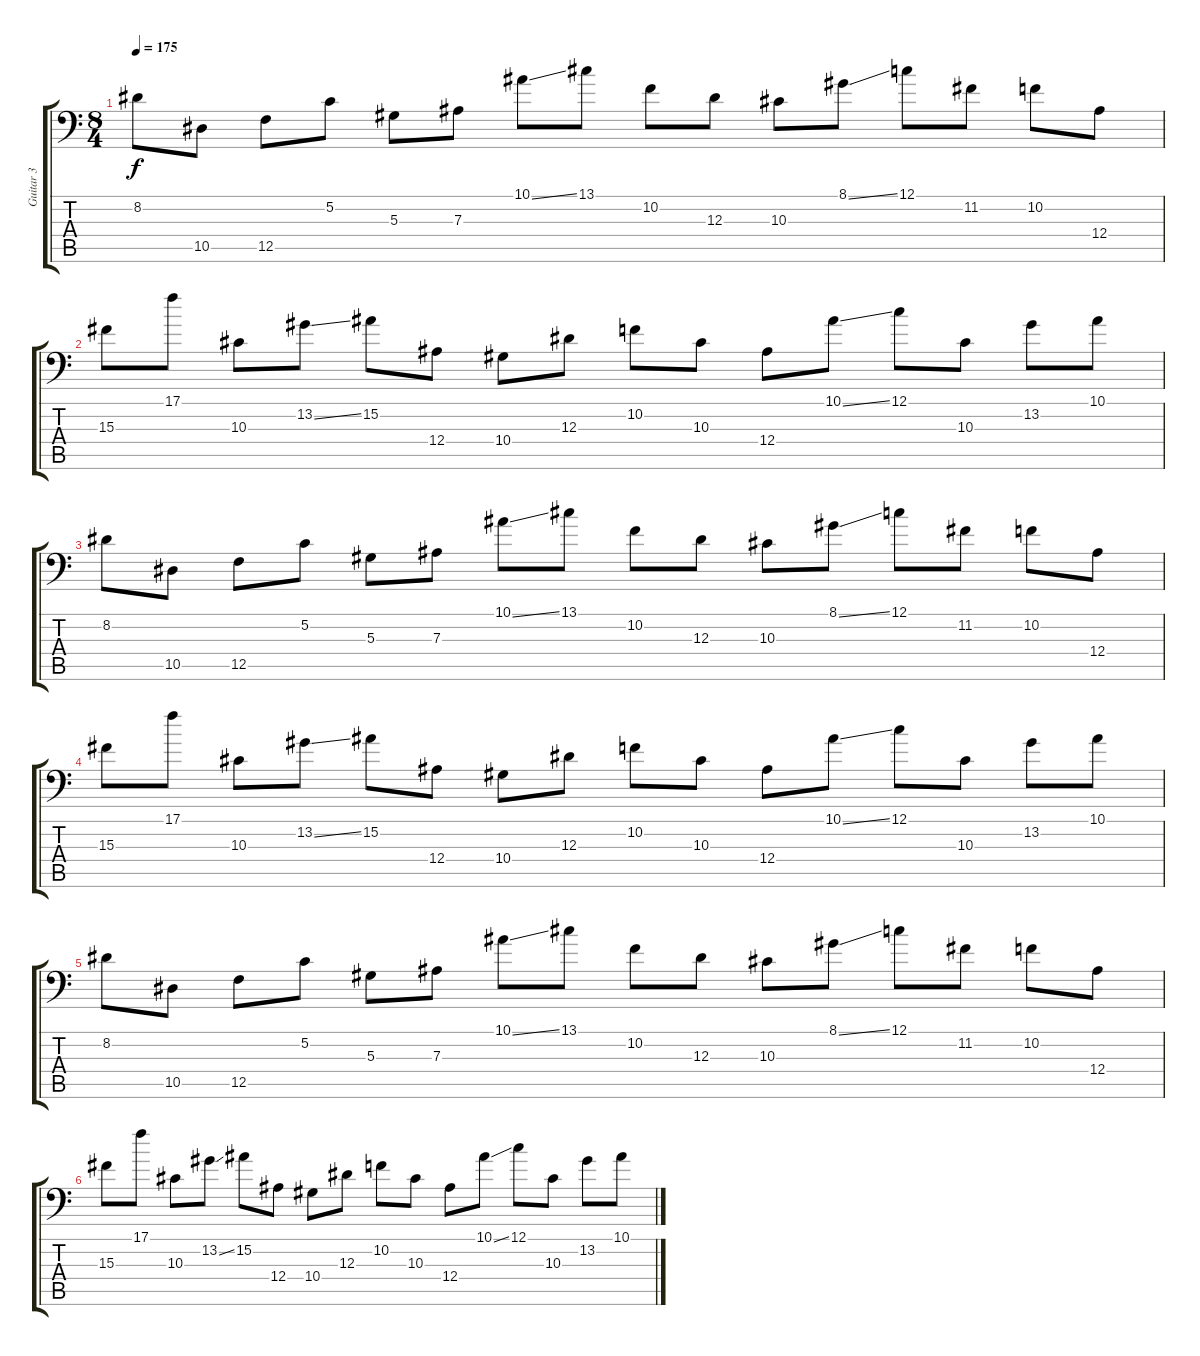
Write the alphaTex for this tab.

\track ("Guitar 3" "Guitar 3") {instrument electricpiano1}
\staff {score tabs}
\tuning (C4 G3 Eb3 Bb2 F2 Bb1) {hide}
\ts (8 4)
\tempo 175
\clef f4
\ks c
8.2.8{dy f} 10.5.8 12.5.8 5.2.8 5.3.8 7.3.8 10.1{ss}.8 13.1.8 10.2.8 12.3.8 10.3.8 8.1{ss}.8 12.1.8 11.2.8 10.2.8 12.4.8 |
15.3.8 17.1.8 10.3.8 13.2{ss}.8 15.2.8 12.4.8 10.4.8 12.3.8 10.2.8 10.3.8 12.4.8 10.1{ss}.8 12.1.8 10.3.8 13.2.8 10.1.8 |
8.2.8 10.5.8 12.5.8 5.2.8 5.3.8 7.3.8 10.1{ss}.8 13.1.8 10.2.8 12.3.8 10.3.8 8.1{ss}.8 12.1.8 11.2.8 10.2.8 12.4.8 |
15.3.8 17.1.8 10.3.8 13.2{ss}.8 15.2.8 12.4.8 10.4.8 12.3.8 10.2.8 10.3.8 12.4.8 10.1{ss}.8 12.1.8 10.3.8 13.2.8 10.1.8 |
8.2.8 10.5.8 12.5.8 5.2.8 5.3.8 7.3.8 10.1{ss}.8 13.1.8 10.2.8 12.3.8 10.3.8 8.1{ss}.8 12.1.8 11.2.8 10.2.8 12.4.8 |
15.3.8 17.1.8 10.3.8 13.2{ss}.8 15.2.8 12.4.8 10.4.8 12.3.8 10.2.8 10.3.8 12.4.8 10.1{ss}.8 12.1.8 10.3.8 13.2.8 10.1.8
